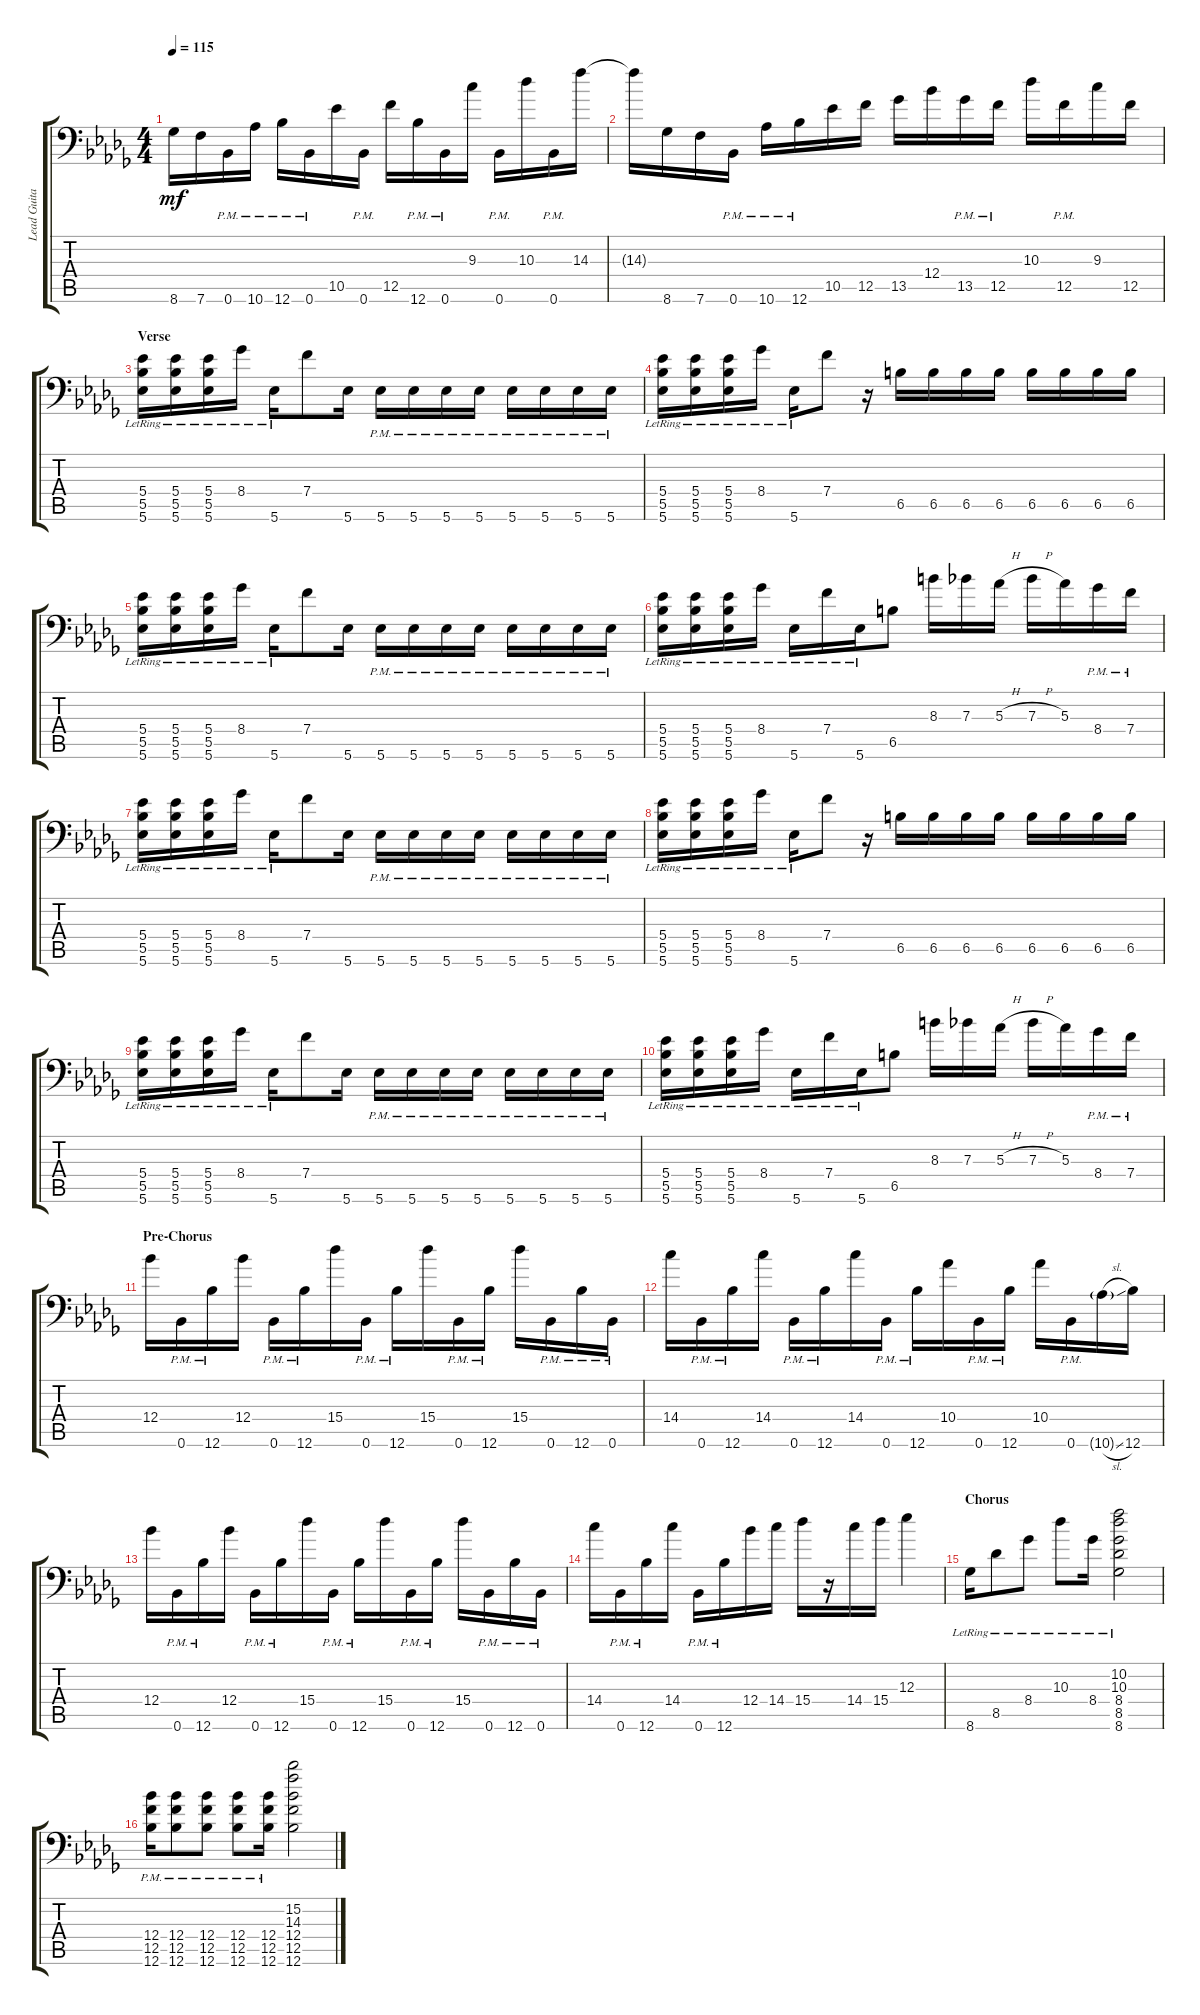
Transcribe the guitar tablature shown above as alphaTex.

\track ("Lead Guitar" "Lead Guita") {instrument overdrivenguitar}
\staff {score tabs}
\tuning (C4 G3 Eb3 Bb2 F2 Bb1) {hide}
\ts (4 4)
\tempo 115
\clef f4
\ks bbminor
8.6.16{dy mf} 7.6.16 0.6{pm}.16 10.6{pm}.16 12.6{pm}.16 0.6{pm}.16 10.5.16 0.6{pm}.16 12.5.16 12.6{pm}.16 0.6{pm}.16 9.3.16 0.6{pm}.16 10.3.16 0.6{pm}.16 14.3.16 |
14.3{t}.16 8.6.16 7.6.16 0.6{pm}.16 10.6{pm}.16 12.6{pm}.16 10.5.16 12.5.16 13.5.16 12.4.16 13.5{pm}.16 12.5{pm}.16 10.3.16 12.5{pm}.16 9.3.16 12.5.16 |
\section ("" "Verse")
(5.4{lr} 5.5{lr} 5.6{lr}).16 (5.4{lr} 5.5{lr} 5.6{lr}).16 (5.4{lr} 5.5{lr} 5.6{lr}).16 8.4{lr}.16 5.6{lr}.16 7.4.8 5.6.16 5.6{pm}.16 5.6{pm}.16 5.6{pm}.16 5.6{pm}.16 5.6{pm}.16 5.6{pm}.16 5.6{pm}.16 5.6{pm}.16 |
(5.4{lr} 5.5{lr} 5.6{lr}).16 (5.4{lr} 5.5{lr} 5.6{lr}).16 (5.4{lr} 5.5{lr} 5.6{lr}).16 8.4{lr}.16 5.6{lr}.16 7.4.8 r.16 6.5.16 6.5.16 6.5.16 6.5.16 6.5.16 6.5.16 6.5.16 6.5.16 |
(5.4{lr} 5.5{lr} 5.6{lr}).16 (5.4{lr} 5.5{lr} 5.6{lr}).16 (5.4{lr} 5.5{lr} 5.6{lr}).16 8.4{lr}.16 5.6{lr}.16 7.4.8 5.6.16 5.6{pm}.16 5.6{pm}.16 5.6{pm}.16 5.6{pm}.16 5.6{pm}.16 5.6{pm}.16 5.6{pm}.16 5.6{pm}.16 |
(5.4{lr} 5.5{lr} 5.6{lr}).16 (5.4{lr} 5.5{lr} 5.6{lr}).16 (5.4{lr} 5.5{lr} 5.6{lr}).16 8.4{lr}.16 5.6{lr}.16 7.4{lr}.16 5.6{lr}.16 6.5.8 8.3.16 7.3.16 5.3{h}.16 7.3{h}.16 5.3.16 8.4{pm}.16 7.4{pm}.16 |
(5.4{lr} 5.5{lr} 5.6{lr}).16 (5.4{lr} 5.5{lr} 5.6{lr}).16 (5.4{lr} 5.5{lr} 5.6{lr}).16 8.4{lr}.16 5.6{lr}.16 7.4.8 5.6.16 5.6{pm}.16 5.6{pm}.16 5.6{pm}.16 5.6{pm}.16 5.6{pm}.16 5.6{pm}.16 5.6{pm}.16 5.6{pm}.16 |
(5.4{lr} 5.5{lr} 5.6{lr}).16 (5.4{lr} 5.5{lr} 5.6{lr}).16 (5.4{lr} 5.5{lr} 5.6{lr}).16 8.4{lr}.16 5.6{lr}.16 7.4.8 r.16 6.5.16 6.5.16 6.5.16 6.5.16 6.5.16 6.5.16 6.5.16 6.5.16 |
(5.4{lr} 5.5{lr} 5.6{lr}).16 (5.4{lr} 5.5{lr} 5.6{lr}).16 (5.4{lr} 5.5{lr} 5.6{lr}).16 8.4{lr}.16 5.6{lr}.16 7.4.8 5.6.16 5.6{pm}.16 5.6{pm}.16 5.6{pm}.16 5.6{pm}.16 5.6{pm}.16 5.6{pm}.16 5.6{pm}.16 5.6{pm}.16 |
(5.4{lr} 5.5{lr} 5.6{lr}).16 (5.4{lr} 5.5{lr} 5.6{lr}).16 (5.4{lr} 5.5{lr} 5.6{lr}).16 8.4{lr}.16 5.6{lr}.16 7.4{lr}.16 5.6{lr}.16 6.5.8 8.3.16 7.3.16 5.3{h}.16 7.3{h}.16 5.3.16 8.4{pm}.16 7.4{pm}.16 |
\section ("" "Pre-Chorus")
12.4.16 0.6{pm}.16 12.6{pm}.16 12.4.16 0.6{pm}.16 12.6{pm}.16 15.4.16 0.6{pm}.16 12.6{pm}.16 15.4.16 0.6{pm}.16 12.6{pm}.16 15.4.16 0.6{pm}.16 12.6{pm}.16 0.6{pm}.16 |
14.4.16 0.6{pm}.16 12.6{pm}.16 14.4.16 0.6{pm}.16 12.6{pm}.16 14.4.16 0.6{pm}.16 12.6{pm}.16 10.4.16 0.6{pm}.16 12.6{pm}.16 10.4.16 0.6{pm}.16 10.6{sl g}.16 12.6.16 |
12.4.16 0.6{pm}.16 12.6{pm}.16 12.4.16 0.6{pm}.16 12.6{pm}.16 15.4.16 0.6{pm}.16 12.6{pm}.16 15.4.16 0.6{pm}.16 12.6{pm}.16 15.4.16 0.6{pm}.16 12.6{pm}.16 0.6{pm}.16 |
14.4.16 0.6{pm}.16 12.6{pm}.16 14.4.16 0.6{pm}.16 12.6{pm}.16 12.4.16 14.4.16 15.4.16 r.16 14.4.16 15.4.16 12.3.4 |
\section ("" "Chorus")
8.6{lr}.16 8.5{lr}.8 8.4{lr}.8 10.3{lr}.8 8.4{lr}.16 (10.2{lr} 10.3{lr} 8.4{lr} 8.5{lr} 8.6{lr}).2 |
(12.4{pm} 12.5{pm} 12.6{pm}).16 (12.4{pm} 12.5{pm} 12.6{pm}).8 (12.4{pm} 12.5{pm} 12.6{pm}).8 (12.4{pm} 12.5{pm} 12.6{pm}).8 (12.4{pm} 12.5{pm} 12.6{pm}).16 (15.2 14.3 12.4 12.5 12.6).2
